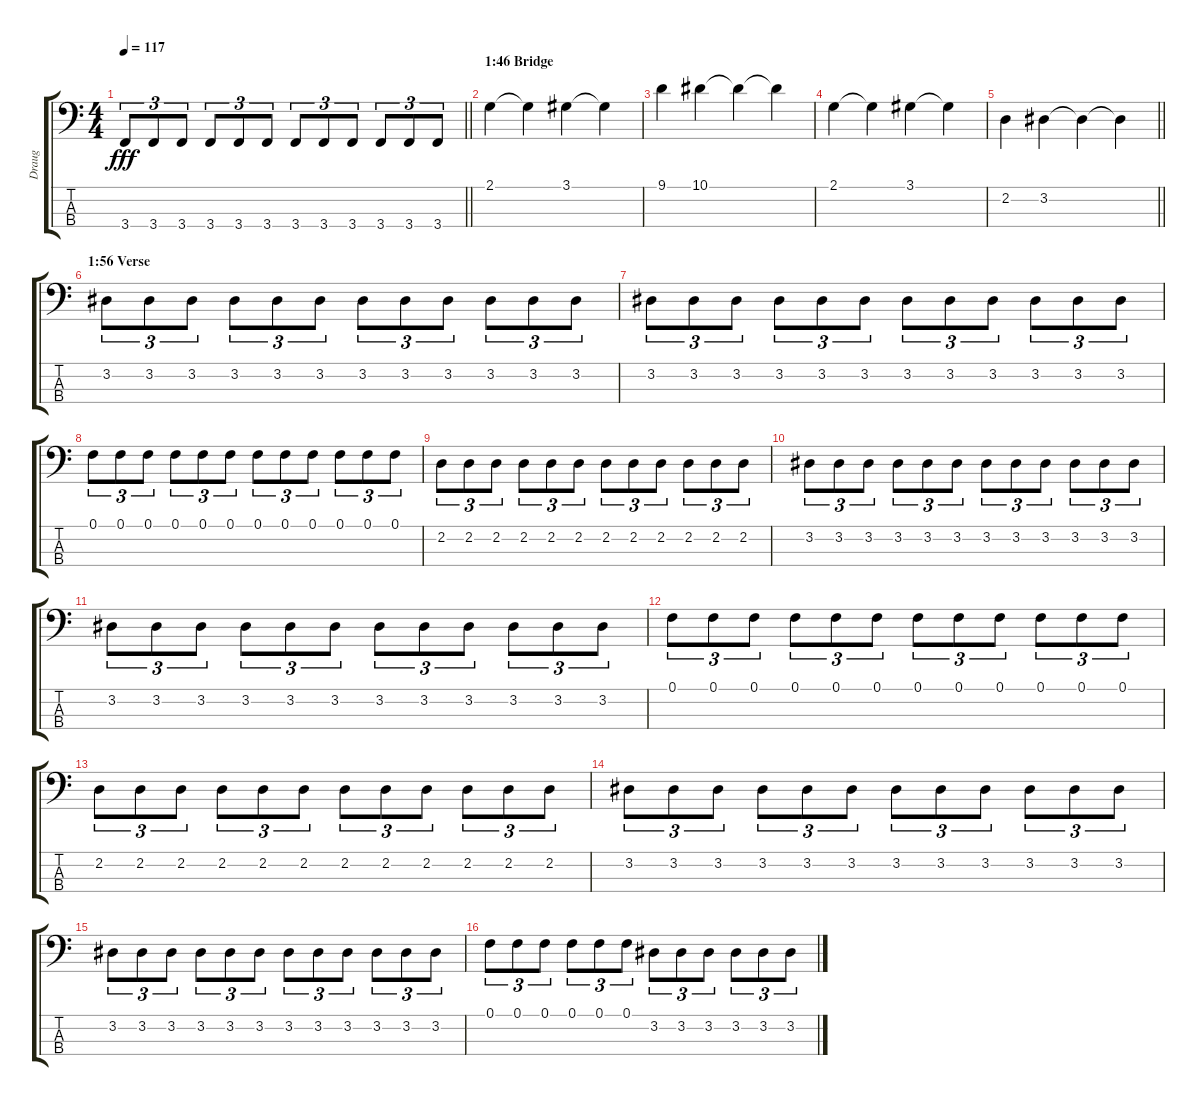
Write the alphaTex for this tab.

\track ("Draug" "Draug") {instrument synthbass2}
\staff {score tabs}
\tuning (F2 C2 G1 D1) {hide}
\ts (4 4)
\tempo 117
\clef f4
\barLineRight lightlight
\ks c
3.4.8{tu (3 2) dy fff} 3.4.8{tu (3 2)} 3.4.8{tu (3 2)} 3.4.8{tu (3 2)} 3.4.8{tu (3 2)} 3.4.8{tu (3 2)} 3.4.8{tu (3 2)} 3.4.8{tu (3 2)} 3.4.8{tu (3 2)} 3.4.8{tu (3 2)} 3.4.8{tu (3 2)} 3.4.8{tu (3 2)} |
\section ("" "1:46 Bridge")
2.1.4 2.1{t}.4 3.1.4 3.1{t}.4 |
9.1.4 10.1.4 10.1{t}.4 10.1{t}.4 |
2.1.4 2.1{t}.4 3.1.4 3.1{t}.4 |
\barLineRight lightlight
2.2.4 3.2.4 3.2{t}.4 3.2{t}.4 |
\section ("" "1:56 Verse")
3.2.8{tu (3 2)} 3.2.8{tu (3 2)} 3.2.8{tu (3 2)} 3.2.8{tu (3 2)} 3.2.8{tu (3 2)} 3.2.8{tu (3 2)} 3.2.8{tu (3 2)} 3.2.8{tu (3 2)} 3.2.8{tu (3 2)} 3.2.8{tu (3 2)} 3.2.8{tu (3 2)} 3.2.8{tu (3 2)} |
3.2.8{tu (3 2)} 3.2.8{tu (3 2)} 3.2.8{tu (3 2)} 3.2.8{tu (3 2)} 3.2.8{tu (3 2)} 3.2.8{tu (3 2)} 3.2.8{tu (3 2)} 3.2.8{tu (3 2)} 3.2.8{tu (3 2)} 3.2.8{tu (3 2)} 3.2.8{tu (3 2)} 3.2.8{tu (3 2)} |
0.1.8{tu (3 2)} 0.1.8{tu (3 2)} 0.1.8{tu (3 2)} 0.1.8{tu (3 2)} 0.1.8{tu (3 2)} 0.1.8{tu (3 2)} 0.1.8{tu (3 2)} 0.1.8{tu (3 2)} 0.1.8{tu (3 2)} 0.1.8{tu (3 2)} 0.1.8{tu (3 2)} 0.1.8{tu (3 2)} |
2.2.8{tu (3 2)} 2.2.8{tu (3 2)} 2.2.8{tu (3 2)} 2.2.8{tu (3 2)} 2.2.8{tu (3 2)} 2.2.8{tu (3 2)} 2.2.8{tu (3 2)} 2.2.8{tu (3 2)} 2.2.8{tu (3 2)} 2.2.8{tu (3 2)} 2.2.8{tu (3 2)} 2.2.8{tu (3 2)} |
3.2.8{tu (3 2)} 3.2.8{tu (3 2)} 3.2.8{tu (3 2)} 3.2.8{tu (3 2)} 3.2.8{tu (3 2)} 3.2.8{tu (3 2)} 3.2.8{tu (3 2)} 3.2.8{tu (3 2)} 3.2.8{tu (3 2)} 3.2.8{tu (3 2)} 3.2.8{tu (3 2)} 3.2.8{tu (3 2)} |
3.2.8{tu (3 2)} 3.2.8{tu (3 2)} 3.2.8{tu (3 2)} 3.2.8{tu (3 2)} 3.2.8{tu (3 2)} 3.2.8{tu (3 2)} 3.2.8{tu (3 2)} 3.2.8{tu (3 2)} 3.2.8{tu (3 2)} 3.2.8{tu (3 2)} 3.2.8{tu (3 2)} 3.2.8{tu (3 2)} |
0.1.8{tu (3 2)} 0.1.8{tu (3 2)} 0.1.8{tu (3 2)} 0.1.8{tu (3 2)} 0.1.8{tu (3 2)} 0.1.8{tu (3 2)} 0.1.8{tu (3 2)} 0.1.8{tu (3 2)} 0.1.8{tu (3 2)} 0.1.8{tu (3 2)} 0.1.8{tu (3 2)} 0.1.8{tu (3 2)} |
2.2.8{tu (3 2)} 2.2.8{tu (3 2)} 2.2.8{tu (3 2)} 2.2.8{tu (3 2)} 2.2.8{tu (3 2)} 2.2.8{tu (3 2)} 2.2.8{tu (3 2)} 2.2.8{tu (3 2)} 2.2.8{tu (3 2)} 2.2.8{tu (3 2)} 2.2.8{tu (3 2)} 2.2.8{tu (3 2)} |
3.2.8{tu (3 2)} 3.2.8{tu (3 2)} 3.2.8{tu (3 2)} 3.2.8{tu (3 2)} 3.2.8{tu (3 2)} 3.2.8{tu (3 2)} 3.2.8{tu (3 2)} 3.2.8{tu (3 2)} 3.2.8{tu (3 2)} 3.2.8{tu (3 2)} 3.2.8{tu (3 2)} 3.2.8{tu (3 2)} |
3.2.8{tu (3 2)} 3.2.8{tu (3 2)} 3.2.8{tu (3 2)} 3.2.8{tu (3 2)} 3.2.8{tu (3 2)} 3.2.8{tu (3 2)} 3.2.8{tu (3 2)} 3.2.8{tu (3 2)} 3.2.8{tu (3 2)} 3.2.8{tu (3 2)} 3.2.8{tu (3 2)} 3.2.8{tu (3 2)} |
0.1.8{tu (3 2)} 0.1.8{tu (3 2)} 0.1.8{tu (3 2)} 0.1.8{tu (3 2)} 0.1.8{tu (3 2)} 0.1.8{tu (3 2)} 3.2.8{tu (3 2)} 3.2.8{tu (3 2)} 3.2.8{tu (3 2)} 3.2.8{tu (3 2)} 3.2.8{tu (3 2)} 3.2.8{tu (3 2)}
